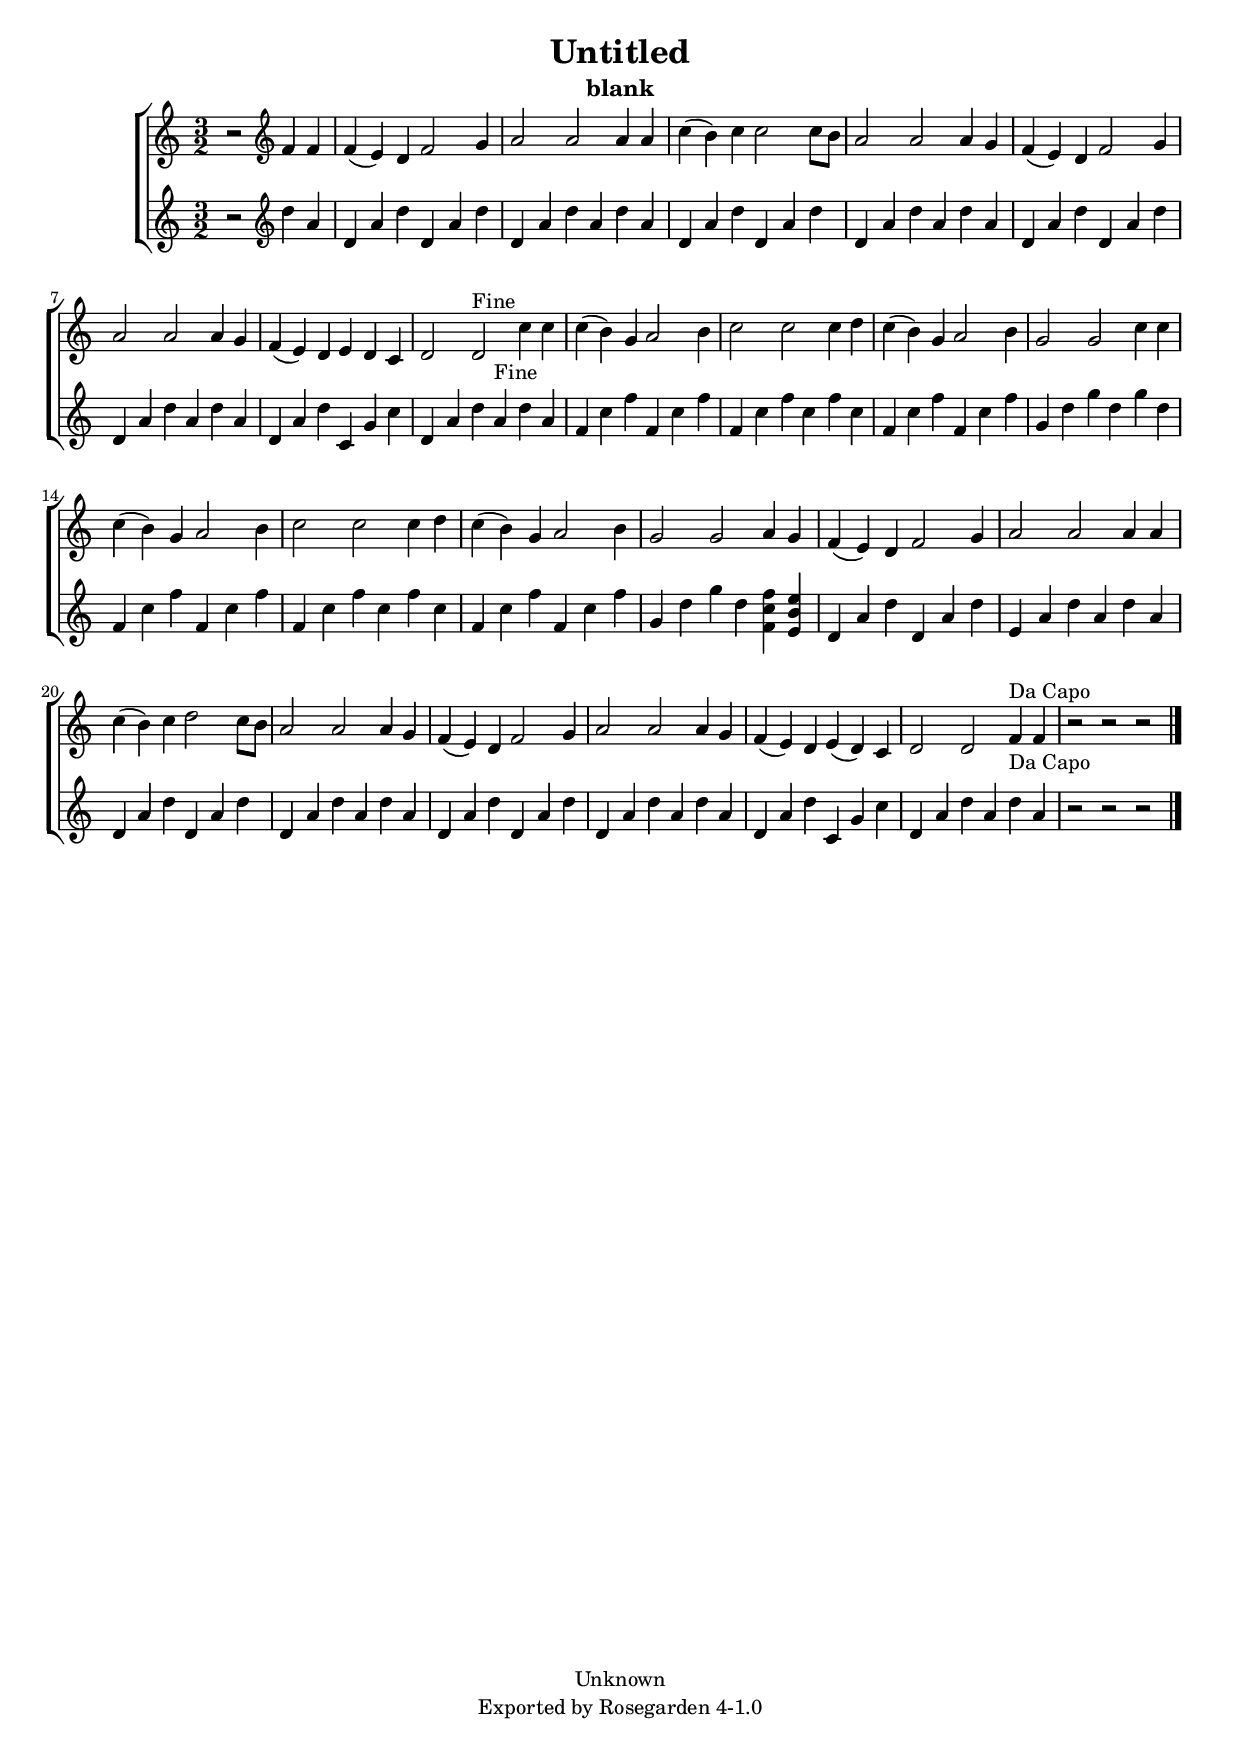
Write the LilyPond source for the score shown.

\version "2.6.0"
\header {
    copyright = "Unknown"
    subtitle = "blank"
    title = "Untitled"
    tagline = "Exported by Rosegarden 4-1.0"
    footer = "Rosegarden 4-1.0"
}
#(set-global-staff-size 18)
\score {
    \new ChoirStaff <<
        % force offset of colliding notes in chords:
        \override Score.NoteColumn #'force-hshift = #1.0
        \time 3/2

        \new Staff {
            %\set Staff.instrument = "Treble"
            \new Voice {

                \time 3/2
                  r2*2 \clef treble
                f'4 f'  |
                f'4( e' ) d' f'2 g'4  |
                a'2 a' a'4 a'  |
                c''4( b' ) c'' c''2 c''8[ b' ]  |
                %% 5
                a'2 a' a'4 g'  |
                f'4( e' ) d' f'2 g'4  |
                a'2 a' a'4 g'  |
                f'4( e' ) d' e' d' c'  |
                d'2 d'^"Fine" c''4 c''  |
                %% 10
                c''4( b' ) g' a'2 b'4  |
                c''2 c'' c''4 d''  |
                c''4( b' ) g' a'2 b'4  |
                g'2 g' c''4 c''  |
                c''4( b' ) g' a'2 b'4  |
                %% 15
                c''2 c'' c''4 d''  |
                c''4( b' ) g' a'2 b'4  |
                g'2 g' a'4 g'  |
                f'4( e' ) d' f'2 g'4  |
                a'2 a' a'4 a'  |
                %% 20
                c''4( b' ) c'' d''2 c''8[ b' ]  |
                a'2 a' a'4 g'  |
                f'4( e' ) d' f'2 g'4  |
                a'2 a' a'4 g'  |
                f'4( e' ) d' e'( d' ) c'  |
                %% 25
                d'2 d' f'4^"Da Capo" f'  |
                r2 r 
                % warning: bar too short, padding with rests
                 r2  |
                 \bar "|."
            } % Voice

        } % Staff

        \new Staff {
            %\set Staff.instrument = "track"
            \new Voice {
                \override Voice.TextScript #'padding = #2.0

                \time 3/2
                  r2*2 \clef treble
                d''4 a'  |
                d'4 a' d'' d' a' d''  |
                d'4 a' d'' a' d'' a'  |
                d'4 a' d'' d' a' d''  |
                %% 5
                d'4 a' d'' a' d'' a'  |
                d'4 a' d'' d' a' d''  |
                d'4 a' d'' a' d'' a'  |
                d'4 a' d'' c' g' c''  |
                d'4 a' d'' a'^"Fine" d'' a'  |
                %% 10
                f'4 c'' f'' f' c'' f''  |
                f'4 c'' f'' c'' f'' c''  |
                f'4 c'' f'' f' c'' f''  |
                g'4 d'' g'' d'' g'' d''  |
                f'4 c'' f'' f' c'' f''  |
                %% 15
                f'4 c'' f'' c'' f'' c''  |
                f'4 c'' f'' f' c'' f''  |
                g'4 d'' g'' d'' < f'' c'' f' > < e'' b' e' >  |
                d'4 a' d'' d' a' d''  |
                e'4 a' d'' a' d'' a'  |
                %% 20
                d'4 a' d'' d' a' d''  |
                d'4 a' d'' a' d'' a'  |
                d'4 a' d'' d' a' d''  |
                d'4 a' d'' a' d'' a'  |
                d'4 a' d'' c' g' c''  |
                %% 25
                d'4 a' d'' a' d''^"Da Capo" a'  |
                r2 r 
                % warning: bar too short, padding with rests
                 r2  |
                 \bar "|."
            } % Voice

        } % Staff(final)
    >> % ChoirStaff
    \layout { papersize = "a4" }
    \midi {
        \tempo 4 = 120
    } 
} % score

%[[eof]]